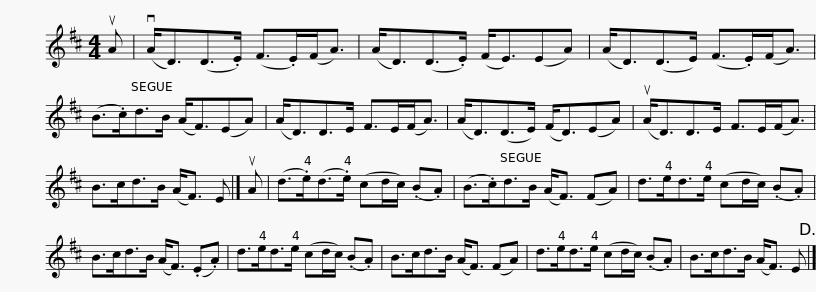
X:1
L:1/8
M:4/4
I:linebreak $
K:D
V:1 treble
V:1
 uA | (vA<D)(D>.E) (F>.E)(F<A) | (A<D)(D>.E) (F<E)(EA) | (A<D)(D>E) (F>.E)(F<A) | (B>.c)d>B (A<F)(EA) |$ %5
 (A<D)D>E F>E(F<A) | (A<D)(D>E) (F<D)(EA) | (uA<D)D>E F>E(F<A) | B>cd>B (A<F) E |] uA |$ %10
 (d>.e)(d>.e) (cd/c/) (.B.A) | (B>.c)d>B (A<F) (FA) | d>ed>e (cd/c/) (.B.A) | B>cd>B (A<F) (.E.A) |$ d>ed>e (cd/c/) (.B.A) | %15
 B>cd>B (A<F) (FA) | d>ed>e (cd/c/) (.B.A) | B>cd>B (A<F) E!D.C.! |] %18
